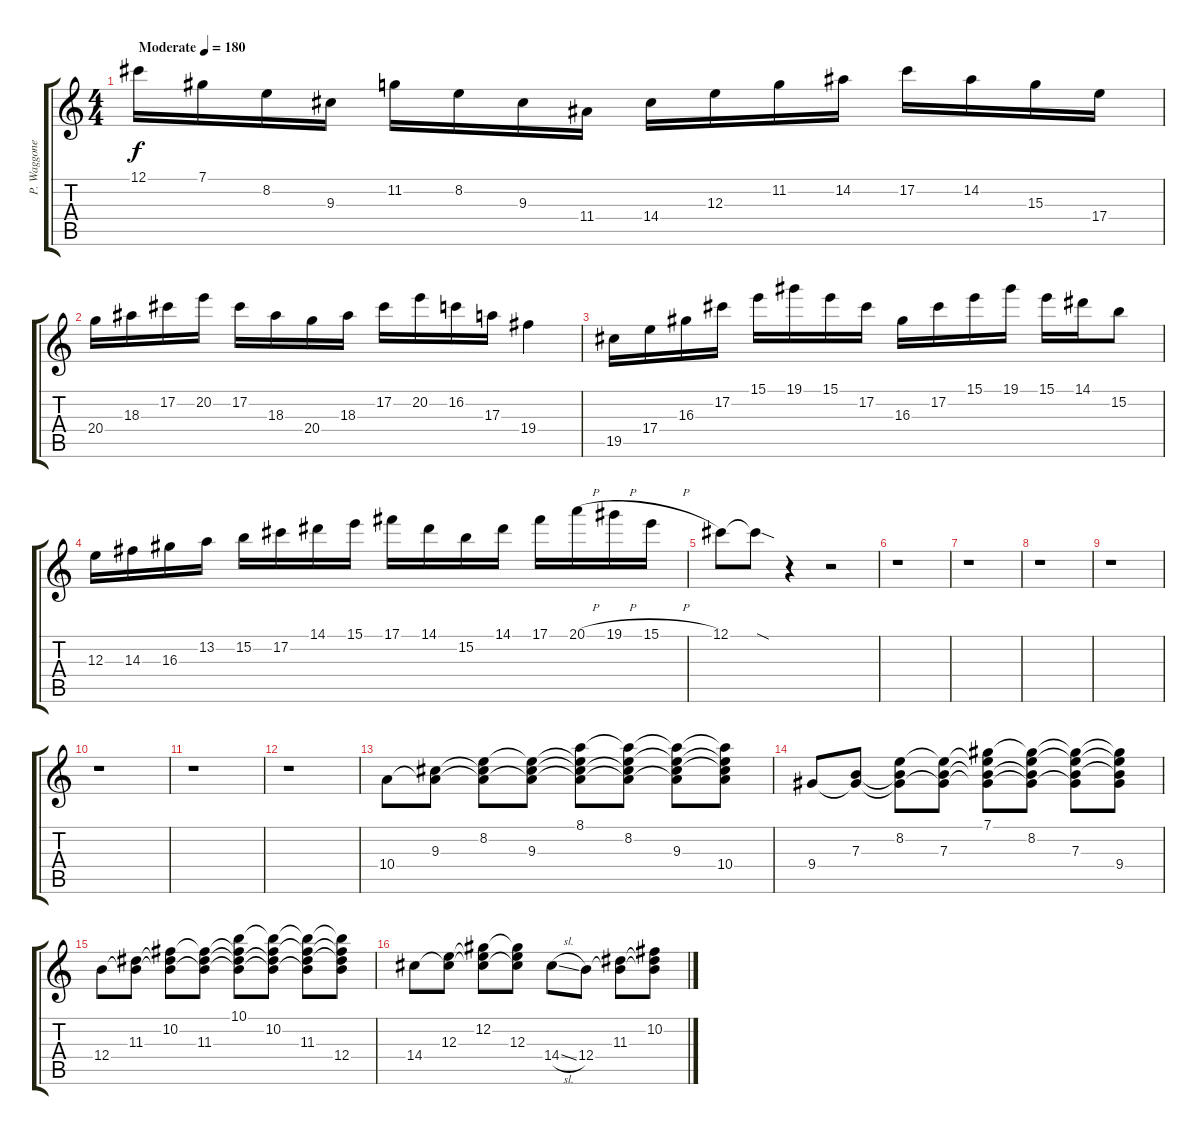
\track ("P. Waggoner Lead Gtr." "P. Waggone") {instrument distortionguitar}
\staff {score tabs}
\tuning (Db4 Ab3 E3 B2 Gb2 Db2) {hide}
\ts (4 4)
\tempo (180 "Moderate")
\clef g2
\ks c
12.1.16{dy f instrument distortionguitar} 7.1.16 8.2.16 9.3.16 11.2.16 8.2.16 9.3.16 11.4.16 14.4.16 12.3.16 11.2.16 14.2.16 17.2.16 14.2.16 15.3.16 17.4.16 |
20.4.16 18.3.16 17.2.16 20.2.16 17.2.16 18.3.16 20.4.16 18.3.16 17.2.16 20.2.16 16.2.16 17.3.16 19.4.4 |
19.5.16 17.4.16 16.3.16 17.2.16 15.1.16 19.1.16 15.1.16 17.2.16 16.3.16 17.2.16 15.1.16 19.1.16 15.1.16 14.1.16 15.2.8 |
12.3.16 14.3.16 16.3.16 13.2.16 15.2.16 17.2.16 14.1.16 15.1.16 17.1.16 14.1.16 15.2.16 14.1.16 17.1.16 20.1{h}.16 19.1{h}.16 15.1{h}.16 |
12.1.8 12.1{sod t}.8 r.4 r.2 |
r.1 |
r.1 |
r.1 |
r.1 |
r.1 |
r.1 |
r.1 |
10.4.8{instrument distortionguitar} (9.3 10.4{t}).8 (8.2 9.3{t} 10.4{t}).8 (8.2{t} 9.3 10.4{t}).8 (8.1 8.2{t} 9.3{t} 10.4{t}).8 (8.1{t} 8.2 9.3{t} 10.4{t}).8 (8.1{t} 8.2{t} 9.3 10.4{t}).8 (8.1{t} 8.2{t} 9.3{t} 10.4).8 |
9.4.8 (7.3 9.4{t}).8 (8.2 7.3{t} 9.4{t}).8 (8.2{t} 7.3 9.4{t}).8 (7.1 8.2{t} 7.3{t} 9.4{t}).8 (7.1{t} 8.2 7.3{t} 9.4{t}).8 (7.1{t} 8.2{t} 7.3 9.4{t}).8 (7.1{t} 8.2{t} 7.3{t} 9.4).8 |
12.4.8 (11.3 12.4{t}).8 (10.2 11.3{t} 12.4{t}).8 (10.2{t} 11.3 12.4{t}).8 (10.1 10.2{t} 11.3{t} 12.4{t}).8 (10.1{t} 10.2 11.3{t} 12.4{t}).8 (10.1{t} 10.2{t} 11.3 12.4{t}).8 (10.1{t} 10.2{t} 11.3{t} 12.4).8 |
14.4.8 (12.3 14.4{t}).8 (12.2 12.3{t} 14.4{t}).8 (12.2{t} 12.3 14.4{t}).8 14.4{sl}.8 12.4.8 (11.3 12.4{t}).8 (10.2 11.3{t} 12.4{t}).8
